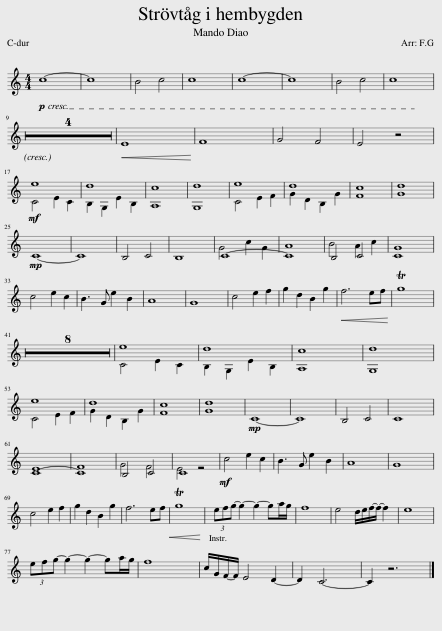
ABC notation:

X:1
%%score ( 1 2 )
L:1/8
M:4/4
I:linebreak $
K:C
V:1 treble
V:2 treble
V:1
!p! c8- | c8 | B4 c4 | c8 | c8- | %5
 c8 | B4 c4 | c8 |$ z8 | z8 | %10
 z8 | z8 |!<(! E8!<)! | F8 | G4 F4 | %15
 E4 z4 |$!mf! e8 | d8 | c8 | d8 | %20
 e8 | d8 | c8 | d8 |$!mp! C8- | %25
 C8 | B,4 C4 | B,8 | C8- | C8 | %30
 B,4 C4 | C8 |$ c4 e2 c2 | B3 G e2 B2 | A8 | %35
 G8 | c4 e2 f2 | g2 d2 B2 g2 |!<(! f6 ef!<)! | Tg8 |$ %40
 z8 | z8 | z8 | z8 | z8 | %45
 z8 | z8 | z8 | e8 | d8 | %50
 c8 | d8 |$ e8 | d8 | c8 | %55
 d8 |!mp! C8- | C8 | B,4 C4 | C8 |$ %60
 C8- | C8 | B,4 C4 | C8 |!mf! c4 e2 c2 | %65
 B3 G e2 B2 | A8 | G8 |$ c4 e2 f2 | g2 d2 B2 g2 | %70
 f6 ef |!<(! Tg8!<)! | (3efg- g2- g2- ga/g/ | f8 | e4 d/e/f/-f/- f2 | %75
 e8 |$ (3efg- g2- g2- ga/g/ | f8 | c/G/F/-F/ E4 D2- | D2 C6- | %80
 C2 z6 |] %81
V:2
 x8 | x8 | x8 | x8 | x8 | %5
 x8 | x8 | x8 |$ x8 | x8 | %10
 x8 | x8 | x8 | x8 | x8 | %15
 x8 |$ C4 E2 C2 | B,2 G,2 E2 B,2 | A,8 | G,8 | %20
 C4 E2 F2 | G2 D2 B,2 G2 | F8 | G8 |$ x8 | %25
 x8 | x8 | x8 | G4 c2 G2 | A8 | %30
 B4 A2 c2 | G8 |$ x8 | x8 | x8 | %35
 x8 | x8 | x8 | x8 | x8 |$ %40
 x8 | x8 | x8 | x8 | x8 | %45
 x8 | x8 | x8 | C4 E2 C2 | B,2 G,2 E2 B,2 | %50
 A,8 | G,8 |$ C4 E2 F2 | G2 D2 B,2 G2 | F8 | %55
 G8 | x8 | x8 | x8 | x8 |$ %60
 E8 | F8 | G4 F4 | E4 z4 | x8 | %65
 x8 | x8 | x8 |$ x8 | x8 | %70
 x8 | x8 | x8 | x8 | x8 | %75
 x8 |$ x8 | x8 | x8 | x8 | %80
 x8 |] %81
